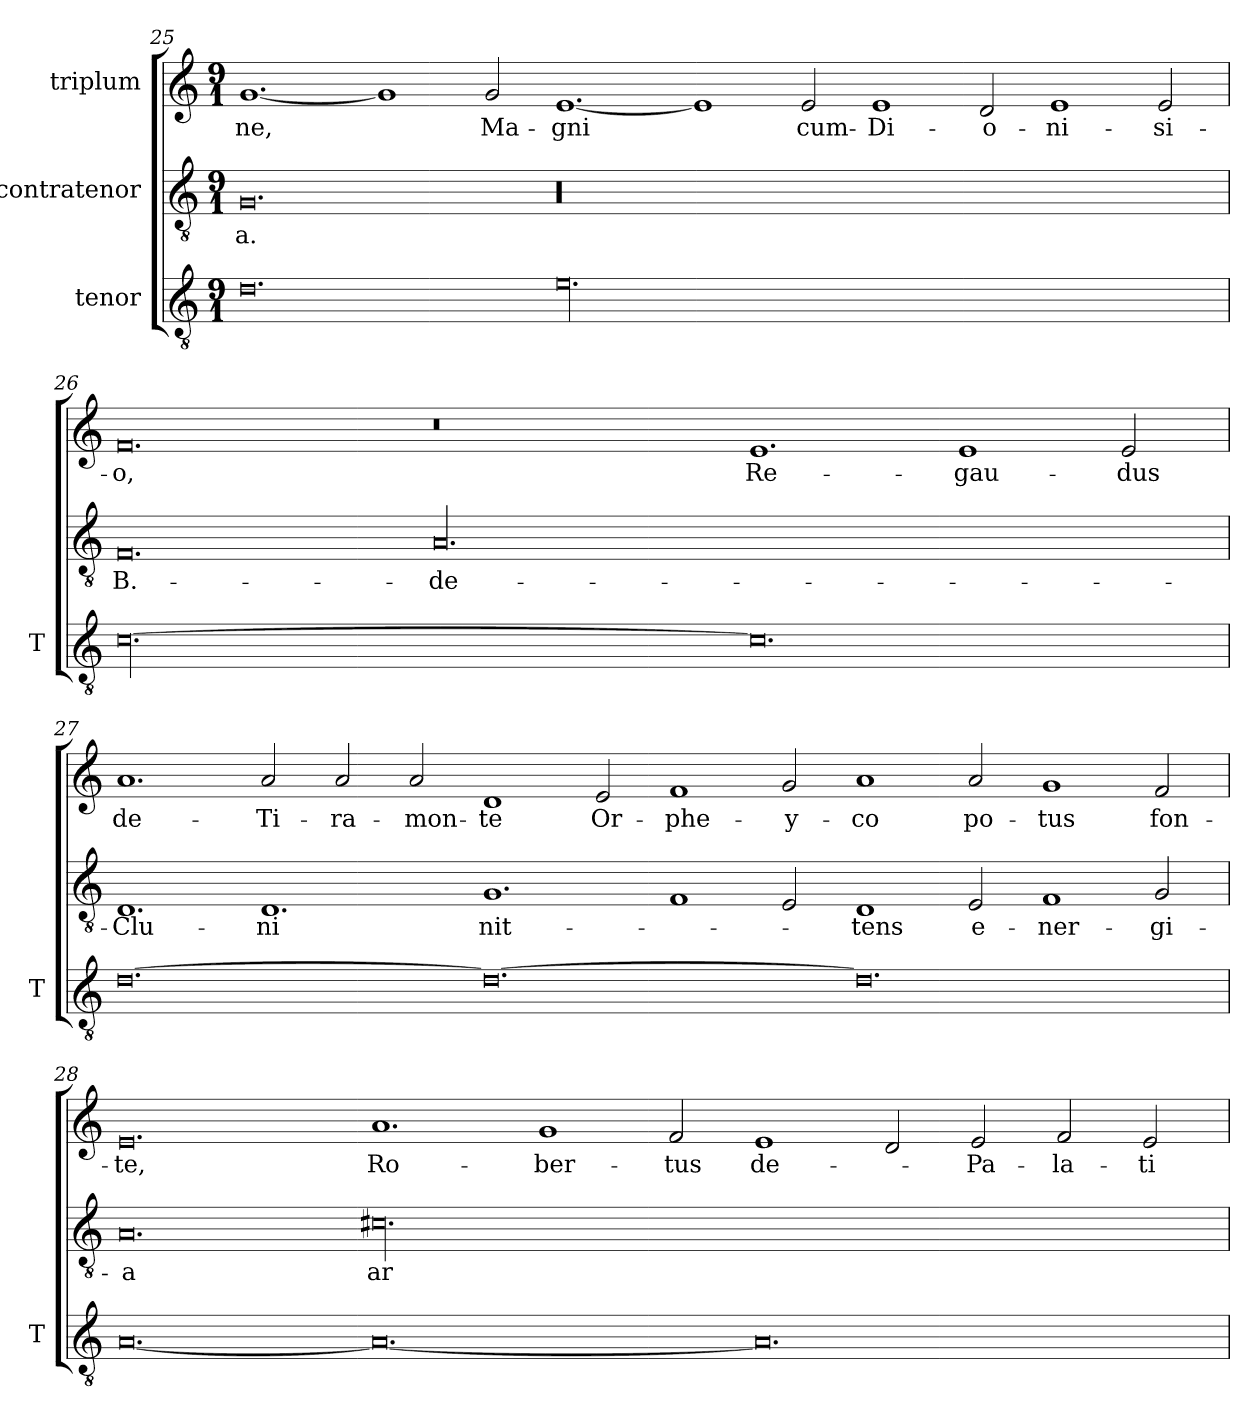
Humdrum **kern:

**kern	**kern	**text	**kern	**text
*part3	*part2	*part2	*part1	*part1
*staff3	*staff2	*staff2	*staff1	*staff1
*I"tenor	*I"contratenor	*	*I"triplum	*
*I'T	*	*	*	*
*clefGv2	*clefGv2	*	*clefG2	*
*k[]	*k[]	*	*k[]	*
*C:	*C:	*	*C:	*
*M9/1	*M9/1	*	*M9/1	*
=25	=25	=25	=25	=25
0.d\	0.G/	-a.	[1.g/	-ne,
.	.	.	1g/]	.
.	.	.	2g/	Ma-
00.e\	00.r	.	[1.e/	-gni
.	.	.	1e/]	.
.	.	.	2e/	cum-
.	.	.	1e/	Di-
.	.	.	2d/	-o-
.	.	.	1e/	-ni-
.	.	.	2e/	-si-
=26	=26	=26	=26	=26
[00.c\	0.F/	B.-	0.f/	-o,
.	00.A/	de-	0.r	.
0.c\]	.	.	1.e/	Re-
.	.	.	1e/	-gau-
.	.	.	2e/	-dus
!!LO:PB:g=z
=27	=27	=27	=27	=27
[0.d\	1.D/	Clu-	1.a/	de-
.	1.D/	-ni	2a/	Ti-
.	.	.	2a/	-ra-
.	.	.	2a/	-mon-
0.d\_	1.G/	nit-	1d/	-te
.	.	.	2e/	Or-
.	1F/	.	1f/	-phe-
.	2E/	.	2g/	-y-
0.d\]	1D/	-tens	1a/	-co
.	2E/	e-	2a/	po-
.	1F/	-ner-	1g/	-tus
.	2G/	-gi-	2f/	fon-
=28	=28	=28	=28	=28
[0.A/	0.A/	-a	0.e/	-te,
0.A/_	00.c#X\	ar-	1.a/	Ro-
.	.	.	1g/	-ber-
.	.	.	2f/	-tus
0.A/]	.	.	1e/	de-
.	.	.	2d/	.
.	.	.	2e/	Pa-
.	.	.	2f/	-la-
.	.	.	2e/	-ti-
=	=	=	=	=
*-	*-	*-	*-	*-
